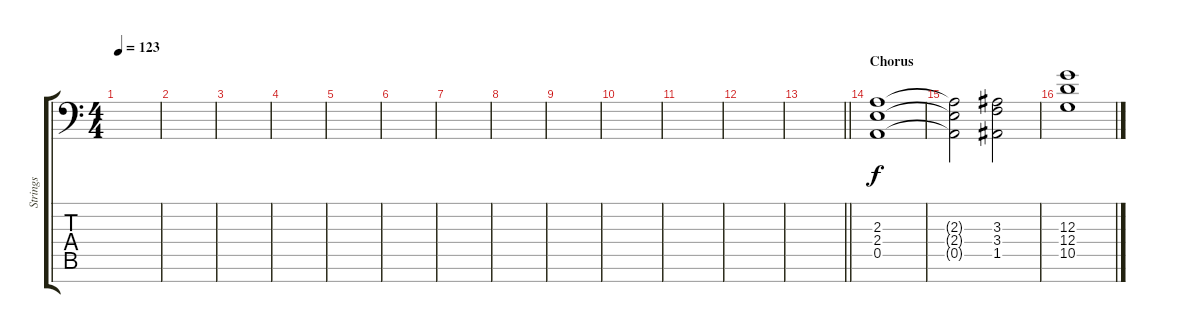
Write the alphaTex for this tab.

\track ("Strings" "Strings") {instrument tremolostrings}
\staff {score tabs}
\tuning (E4 B3 G3 D3 A2 E2 A1) {hide}
\ts (4 4)
\tempo 123
\clef f4
\ks c
|
|
|
|
|
|
|
|
|
|
|
|
\barLineRight lightlight
|
\section ("" "Chorus")
(2.3 2.4 0.5).1 |
(2.3{t} 2.4{t} 0.5{t}).2 (3.3 3.4 1.5).2 |
(12.3 12.4 10.5).1
